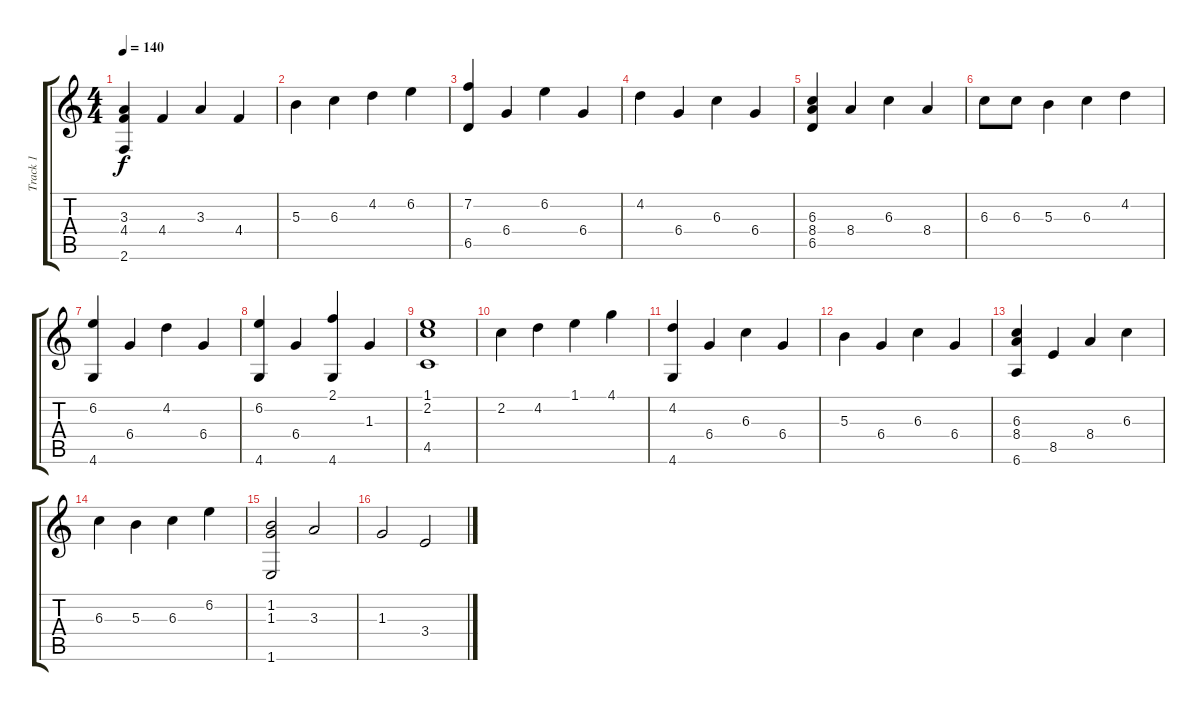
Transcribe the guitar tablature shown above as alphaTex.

\track ("Track 1" "Track 1") {instrument acousticguitarnylon}
\staff {score tabs}
\tuning (Eb4 Bb3 Gb3 Db3 Ab2 Eb2) {hide}
\ts (4 4)
\tempo 140
\clef g2
\ks c
(3.3 4.4 2.6).4{dy f} 4.4.4 3.3.4 4.4.4 |
5.3.4 6.3.4 4.2.4 6.2.4 |
(7.2 6.5).4 6.4.4 6.2.4 6.4.4 |
4.2.4 6.4.4 6.3.4 6.4.4 |
(6.3 8.4 6.5).4 8.4.4 6.3.4 8.4.4 |
6.3.8 6.3.8 5.3.4 6.3.4 4.2.4 |
(6.2 4.6).4 6.4.4 4.2.4 6.4.4 |
(6.2 4.6).4 6.4.4 (2.1 4.6).4 1.3.4 |
(1.1 2.2 4.5).1 |
2.2.4 4.2.4 1.1.4 4.1.4 |
(4.2 4.6).4 6.4.4 6.3.4 6.4.4 |
5.3.4 6.4.4 6.3.4 6.4.4 |
(6.3 8.4 6.6).4 8.5.4 8.4.4 6.3.4 |
6.3.4 5.3.4 6.3.4 6.2.4 |
(1.2 1.3 1.6).2 3.3.2 |
1.3.2 3.4.2
